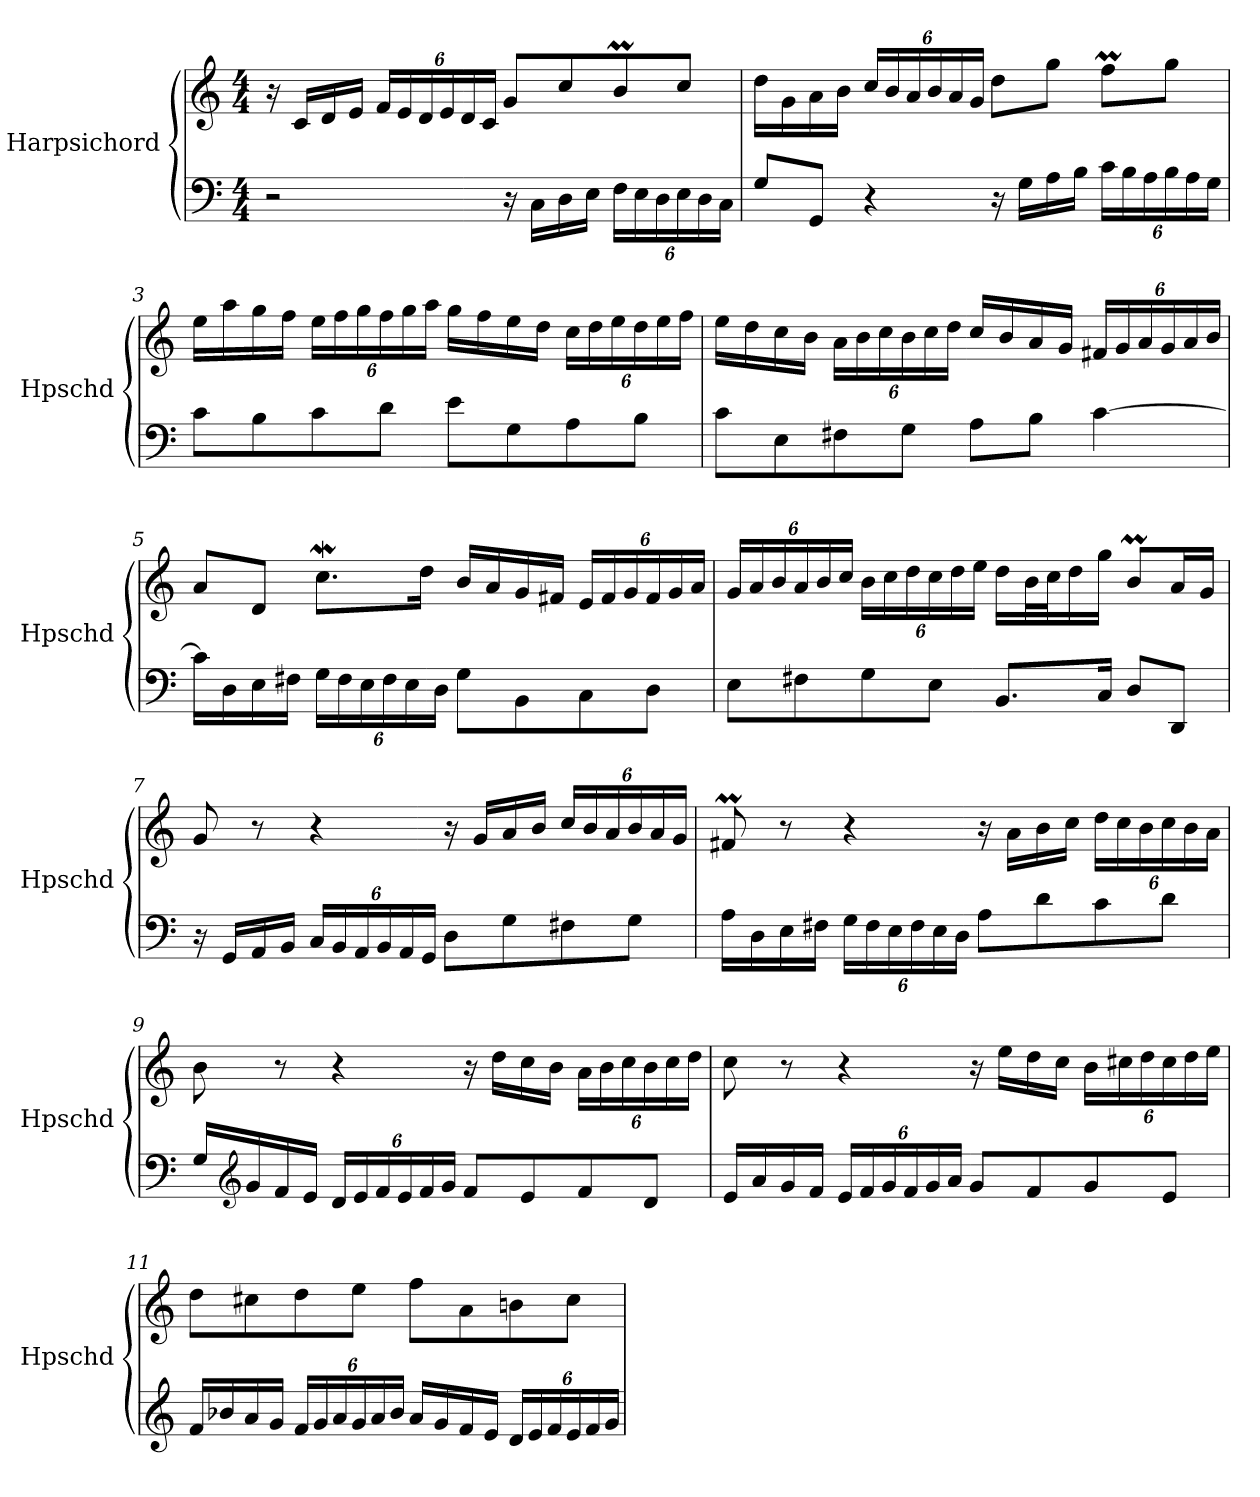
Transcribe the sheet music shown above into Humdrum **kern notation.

**kern	**kern
*part1	*part1
*staff2	*staff1
*I"Harpsichord	*
*I'Hpschd	*
*clefF4	*clefG2
*k[]	*k[]
*M4/4	*M4/4
=1	=1
2r	16r
.	16c/LL
.	16d/
.	16e/JJ
*	*Xbrackettup
.	24f/LL
.	24e/
.	24d/
.	24e/
.	24d/
.	24c/JJ
16r	8g/L
16C\LL	.
16D\	8cc/
16E\JJ	.
*Xbrackettup	*
24F\LL	8bm/
24E\	.
24D\	.
24E\	8cc/J
24D\	.
24C\JJ	.
=2	=2
8G/L	16dd\LL
.	16g\
8GG/J	16a\
.	16b\JJ
4r	24cc/LL
.	24b/
.	24a/
.	24b/
.	24a/
.	24g/JJ
16r	8dd\L
16G\LL	.
16A\	8gg\J
16B\JJ	.
24c\LL	8ffM\L
24B\	.
24A\	.
24B\	8gg\J
24A\	.
24G\JJ	.
!!LO:LB:g=z
=3	=3
8c\L	16ee\LL
.	16aa\
8B\	16gg\
.	16ff\JJ
8c\	24ee\LL
.	24ff\
.	24gg\
8d\J	24ff\
.	24gg\
.	24aa\JJ
8e\L	16gg\LL
.	16ff\
8G\	16ee\
.	16dd\JJ
8A\	24cc\LL
.	24dd\
.	24ee\
8B\J	24dd\
.	24ee\
.	24ff\JJ
=4	=4
8c\L	16ee\LL
.	16dd\
8E\	16cc\
.	16b\JJ
8F#X\	24a\LL
.	24b\
.	24cc\
8G\J	24b\
.	24cc\
.	24dd\JJ
8A\L	16cc/LL
.	16b/
8B\J	16a/
.	16g/JJ
[4c\	24f#X/LL
.	24g/
.	24a/
.	24g/
.	24a/
.	24b/JJ
!!LO:LB:g=z
=5	=5
16c\LL]	8a/L
16D\	.
16E\	8d/J
16F#X\JJ	.
24G\LL	8.ccw\L
24F#\	.
24E\	.
24F#\	.
24E\	.
.	16dd\Jk
24D\JJ	.
8G\L	16b/LL
.	16a/
8BB\	16g/
.	16f#X/JJ
8C\	24e/LL
.	24f#/
.	24g/
8D\J	24f#/
.	24g/
.	24a/JJ
=6	=6
8E\L	24g/LL
.	24a/
.	24b/
8F#X\	24a/
.	24b/
.	24cc/JJ
8G\	24b\LL
.	24cc\
.	24dd\
8E\J	24cc\
.	24dd\
.	24ee\JJ
8.BB/L	16dd\LL
.	32b\L
.	32cc\J
.	16dd\
16C/Jk	16gg\JJ
8D/L	8bm/L
8DD/J	16a/L
.	16g/JJ
!!LO:LB:g=z
=7	=7
16r	8g/
16GG/LL	.
16AA/	8r
16BB/JJ	.
24C/LL	4r
24BB/	.
24AA/	.
24BB/	.
24AA/	.
24GG/JJ	.
8D\L	16r
.	16g/LL
8G\	16a/
.	16b/JJ
8F#X\	24cc/LL
.	24b/
.	24a/
8G\J	24b/
.	24a/
.	24g/JJ
=8	=8
16A\LL	8f#Xm/
16D\	.
16E\	8r
16F#X\JJ	.
24G\LL	4r
24F#\	.
24E\	.
24F#\	.
24E\	.
24D\JJ	.
8A\L	16r
.	16a\LL
8d\	16b\
.	16cc\JJ
8c\	24dd\LL
.	24cc\
.	24b\
8d\J	24cc\
.	24b\
.	24a\JJ
!!LO:LB:g=z
=9	=9
16G/LL	8b\
*clefG2	*
16g/	.
16f/	8r
16e/JJ	.
24d/LL	4r
24e/	.
24f/	.
24e/	.
24f/	.
24g/JJ	.
8f/L	16r
.	16dd\LL
8e/	16cc\
.	16b\JJ
8f/	24a\LL
.	24b\
.	24cc\
8d/J	24b\
.	24cc\
.	24dd\JJ
=10	=10
16e/LL	8cc\
16a/	.
16g/	8r
16f/JJ	.
24e/LL	4r
24f/	.
24g/	.
24f/	.
24g/	.
24a/JJ	.
8g/L	16r
.	16ee\LL
8f/	16dd\
.	16cc\JJ
8g/	24b\LL
.	24cc#X\
.	24dd\
8e/J	24cc#\
.	24dd\
.	24ee\JJ
!!LO:LB:g=z
=11	=11
16f/LL	8dd\L
16b-X/	.
16a/	8cc#X\
16g/JJ	.
24f/LL	8dd\
24g/	.
24a/	.
24g/	8ee\J
24a/	.
24b-/JJ	.
16a/LL	8ff\L
16g/	.
16f/	8a\
16e/JJ	.
24d/LL	8bn\
24e/	.
24f/	.
24e/	8cc#\J
24f/	.
24g/JJ	.
=	=
*-	*-
